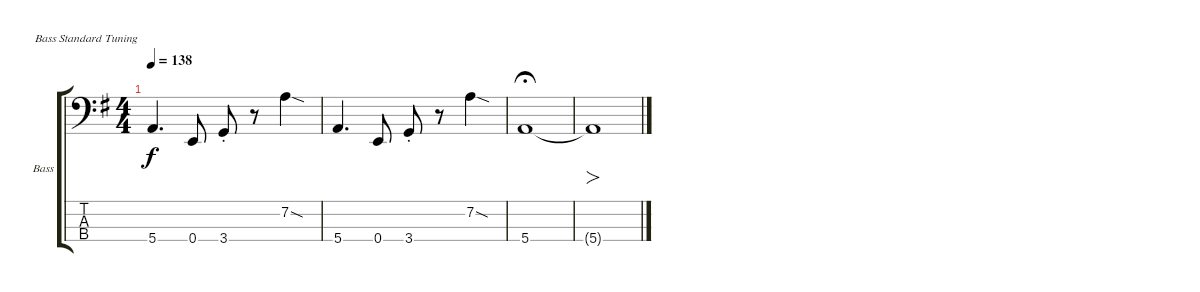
\defaultSystemsLayout 4
\bracketExtendMode groupsimilarinstruments
\useSystemSignSeparator
\multiBarRest
\multiTrackTrackNamePolicy allsystems
\firstSystemTrackNameMode fullname
\firstSystemTrackNameOrientation horizontal
\otherSystemsTrackNameOrientation horizontal
\defaultBarNumberDisplay FirstOfSystem
\track ("Bass" "Bs.") {multiBarRest instrument electricbassfinger}
\staff {score tabs}
\tuning (G2 D2 A1 E1)
\ts (4 4)
\tempo 138
\clef f4
\ks g
5.4.4{d dy f} 0.4.8 3.4{st}.8 r.8 7.2{sod}.4 |
5.4.4{d} 0.4.8 3.4{st}.8 r.8 7.2{sod}.4 |
5.4.1{fermata (medium 0.52)} |
5.4{t}.1{fo}
